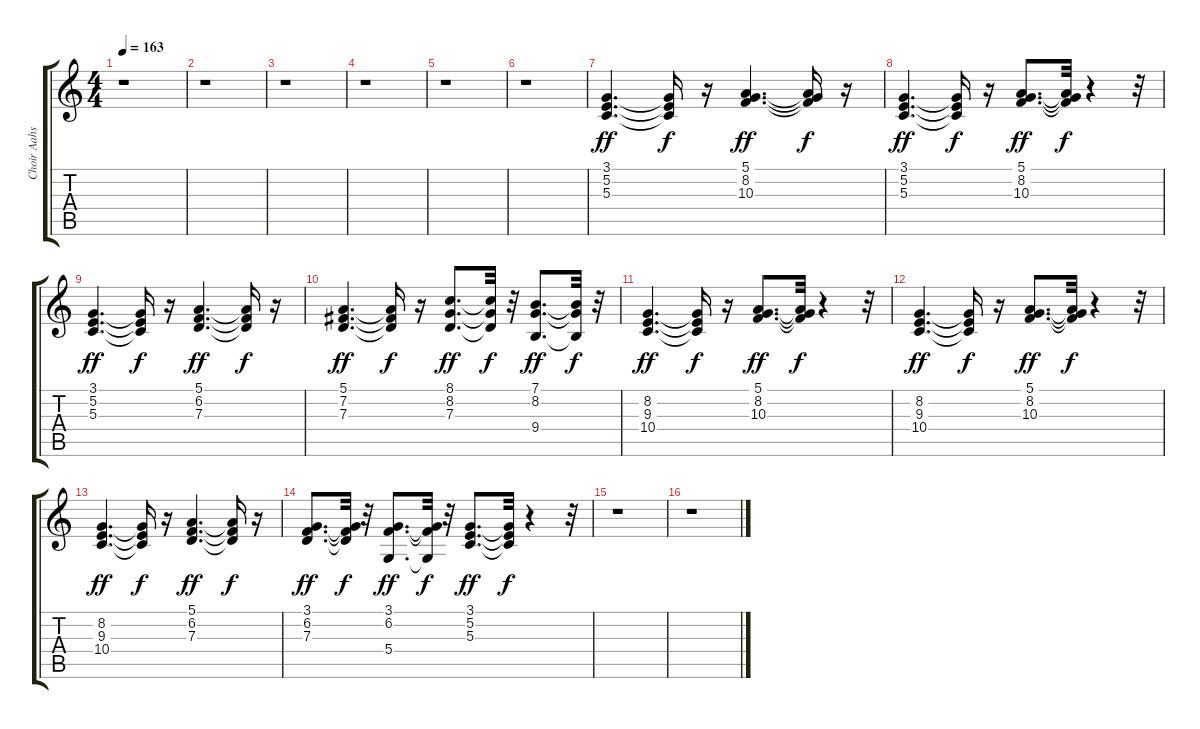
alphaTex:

\track ("Choir Aahs" "Choir Aahs") {instrument choiraahs}
\staff {score tabs}
\tuning (E4 B3 G3 D3 A2 E2) {hide}
\ts (4 4)
\tempo 163
\clef g2
\ks c
r.1{dy f} |
r.1 |
r.1 |
r.1 |
r.1 |
r.1 |
(3.1 5.2 5.3).4{d dy ff} (3.1{t} 5.2{t} 5.3{t}).16{dy f} r.16 (5.1 8.2 10.3).4{d dy ff} (5.1{t} 8.2{t} 10.3{t}).16{dy f} r.16 |
(3.1 5.2 5.3).4{d dy ff} (3.1{t} 5.2{t} 5.3{t}).16{dy f} r.16 (5.1 8.2 10.3).8{d dy ff} (5.1{t} 8.2{t} 10.3{t}).32{dy f} r.4 r.32 |
(3.1 5.2 5.3).4{d dy ff} (3.1{t} 5.2{t} 5.3{t}).16{dy f} r.16 (5.1 6.2 7.3).4{d dy ff} (5.1{t} 6.2{t} 7.3{t}).16{dy f} r.16 |
(5.1 7.2 7.3).4{d dy ff} (5.1{t} 7.2{t} 7.3{t}).16{dy f} r.16 (8.1 8.2 7.3).8{d dy ff} (8.1{t} 8.2{t} 7.3{t}).32{dy f} r.32 (7.1 8.2 9.4).8{d dy ff} (7.1{t} 8.2{t} 9.4{t}).32{dy f} r.32 |
(8.2 9.3 10.4).4{d dy ff} (8.2{t} 9.3{t} 10.4{t}).16{dy f} r.16 (5.1 8.2 10.3).8{d dy ff} (5.1{t} 8.2{t} 10.3{t}).32{dy f} r.4 r.32 |
(8.2 9.3 10.4).4{d dy ff} (8.2{t} 9.3{t} 10.4{t}).16{dy f} r.16 (5.1 8.2 10.3).8{d dy ff} (5.1{t} 8.2{t} 10.3{t}).32{dy f} r.4 r.32 |
(8.2 9.3 10.4).4{d dy ff} (8.2{t} 9.3{t} 10.4{t}).16{dy f} r.16 (5.1 6.2 7.3).4{d dy ff} (5.1{t} 6.2{t} 7.3{t}).16{dy f} r.16 |
(3.1 6.2 7.3).8{d dy ff} (3.1{t} 6.2{t} 7.3{t}).32{dy f} r.32 (3.1 6.2 5.4).8{d dy ff} (3.1{t} 6.2{t} 5.4{t}).32{dy f} r.32 (3.1 5.2 5.3).8{d dy ff} (3.1{t} 5.2{t} 5.3{t}).32{dy f} r.4 r.32 |
r.1 |
r.1
